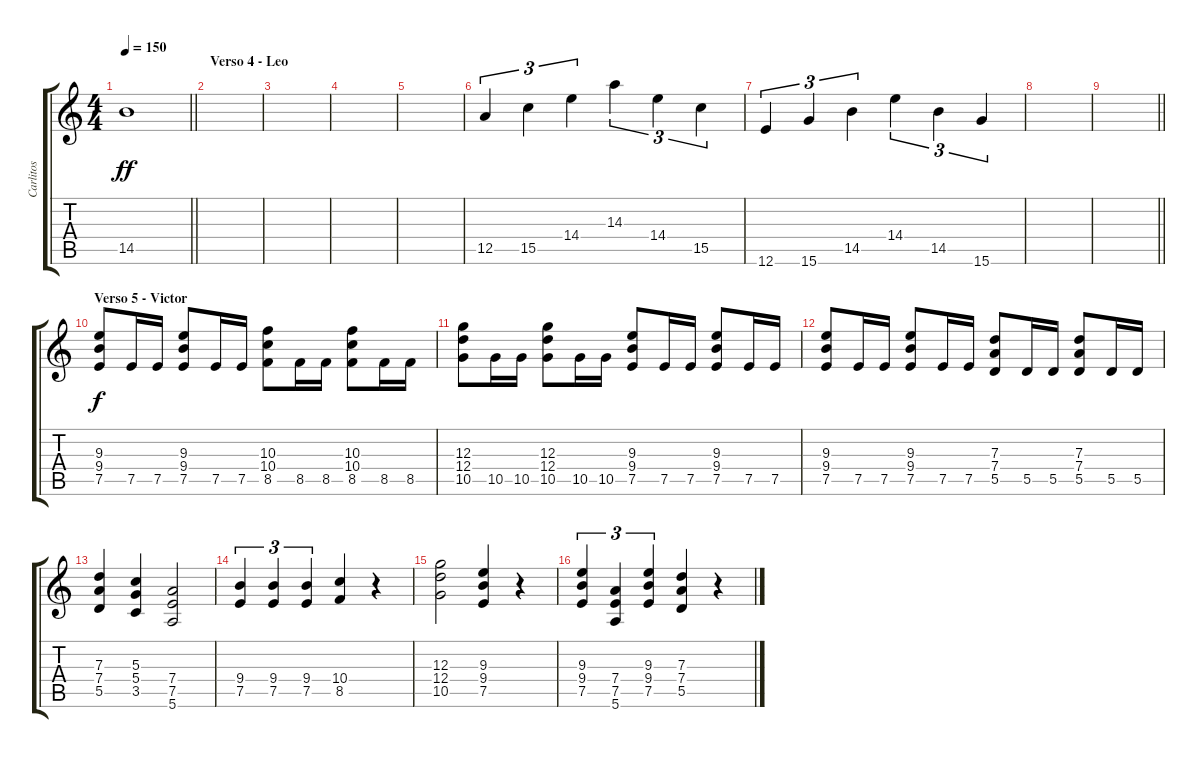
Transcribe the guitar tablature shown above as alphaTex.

\track ("Carlitos" "Carlitos") {instrument overdrivenguitar}
\staff {score tabs}
\tuning (E4 B3 G3 D3 A2 E2) {hide}
\ts (4 4)
\tempo 150
\clef g2
\barLineRight lightlight
\ks c
14.5.1{dy ff} |
\section ("" "Verso 4 - Leo")
|
|
|
|
12.5.4{tu (3 2)} 15.5.4{tu (3 2)} 14.4.4{tu (3 2)} 14.3.4{tu (3 2)} 14.4.4{tu (3 2)} 15.5.4{tu (3 2)} |
12.6.4{tu (3 2)} 15.6.4{tu (3 2)} 14.5.4{tu (3 2)} 14.4.4{tu (3 2)} 14.5.4{tu (3 2)} 15.6.4{tu (3 2)} |
|
\barLineRight lightlight
|
\section ("" "Verso 5 - Victor")
(9.3 9.4 7.5).8{dy f} 7.5.16 7.5.16 (9.3 9.4 7.5).8 7.5.16 7.5.16 (10.3 10.4 8.5).8 8.5.16 8.5.16 (10.3 10.4 8.5).8 8.5.16 8.5.16 |
(12.3 12.4 10.5).8 10.5.16 10.5.16 (12.3 12.4 10.5).8 10.5.16 10.5.16 (9.3 9.4 7.5).8 7.5.16 7.5.16 (9.3 9.4 7.5).8 7.5.16 7.5.16 |
(9.3 9.4 7.5).8 7.5.16 7.5.16 (9.3 9.4 7.5).8 7.5.16 7.5.16 (7.3 7.4 5.5).8 5.5.16 5.5.16 (7.3 7.4 5.5).8 5.5.16 5.5.16 |
(7.3 7.4 5.5).4 (5.3 5.4 3.5).4 (7.4 7.5 5.6).2 |
(9.4 7.5).4{tu (3 2)} (9.4 7.5).4{tu (3 2)} (9.4 7.5).4{tu (3 2)} (10.4 8.5).4 r.4 |
(12.3 12.4 10.5).2 (9.3 9.4 7.5).4 r.4 |
(9.3 9.4 7.5).4{tu (3 2)} (7.4 7.5 5.6).4{tu (3 2)} (9.3 9.4 7.5).4{tu (3 2)} (7.3 7.4 5.5).4 r.4
